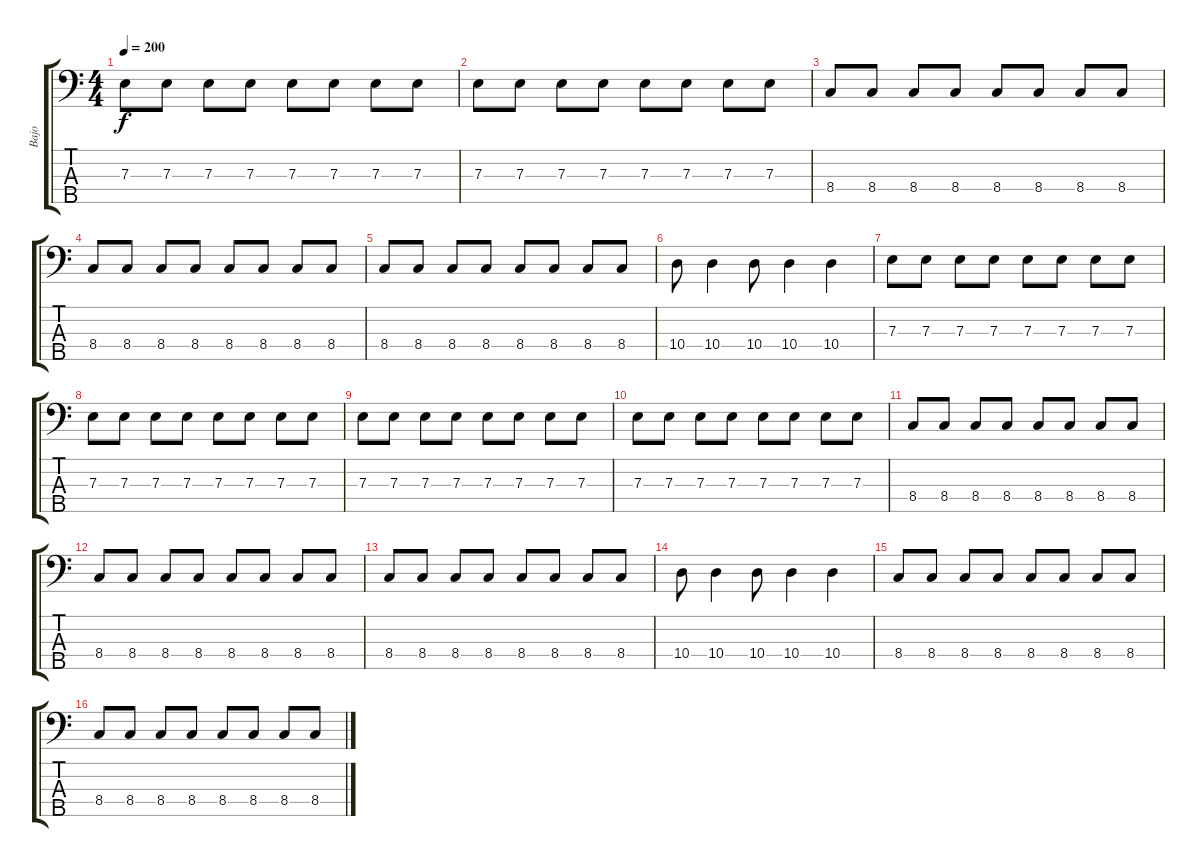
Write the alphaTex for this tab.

\track ("Bajo " "Bajo ") {instrument electricbassfinger}
\staff {score tabs}
\tuning (G2 D2 A1 E1 B0) {hide}
\ts (4 4)
\tempo 200
\clef f4
\ks c
7.3.8{dy f} 7.3.8 7.3.8 7.3.8 7.3.8 7.3.8 7.3.8 7.3.8 |
7.3.8 7.3.8 7.3.8 7.3.8 7.3.8 7.3.8 7.3.8 7.3.8 |
8.4.8 8.4.8 8.4.8 8.4.8 8.4.8 8.4.8 8.4.8 8.4.8 |
8.4.8 8.4.8 8.4.8 8.4.8 8.4.8 8.4.8 8.4.8 8.4.8 |
8.4.8 8.4.8 8.4.8 8.4.8 8.4.8 8.4.8 8.4.8 8.4.8 |
10.4.8 10.4.4 10.4.8 10.4.4 10.4.4 |
7.3.8 7.3.8 7.3.8 7.3.8 7.3.8 7.3.8 7.3.8 7.3.8 |
7.3.8 7.3.8 7.3.8 7.3.8 7.3.8 7.3.8 7.3.8 7.3.8 |
7.3.8 7.3.8 7.3.8 7.3.8 7.3.8 7.3.8 7.3.8 7.3.8 |
7.3.8 7.3.8 7.3.8 7.3.8 7.3.8 7.3.8 7.3.8 7.3.8 |
8.4.8 8.4.8 8.4.8 8.4.8 8.4.8 8.4.8 8.4.8 8.4.8 |
8.4.8 8.4.8 8.4.8 8.4.8 8.4.8 8.4.8 8.4.8 8.4.8 |
8.4.8 8.4.8 8.4.8 8.4.8 8.4.8 8.4.8 8.4.8 8.4.8 |
10.4.8 10.4.4 10.4.8 10.4.4 10.4.4 |
8.4.8 8.4.8 8.4.8 8.4.8 8.4.8 8.4.8 8.4.8 8.4.8 |
8.4.8 8.4.8 8.4.8 8.4.8 8.4.8 8.4.8 8.4.8 8.4.8
